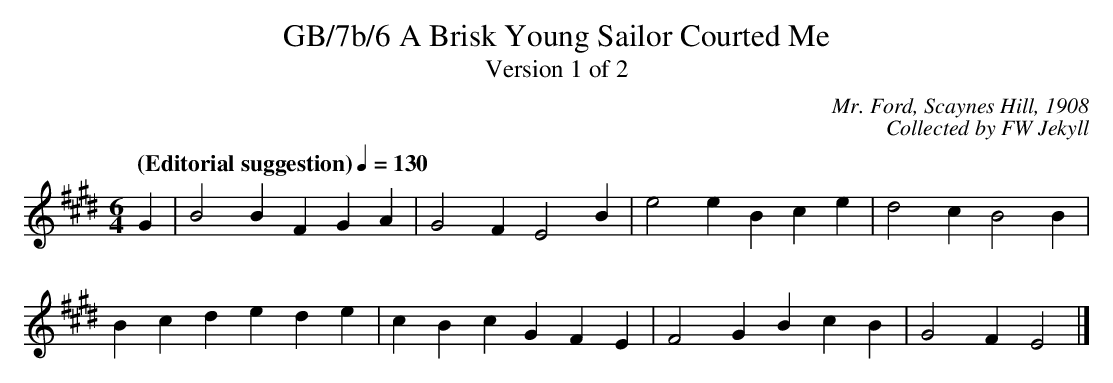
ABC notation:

X:1
T:GB/7b/6 A Brisk Young Sailor Courted Me
T:Version 1 of 2
C:Mr. Ford, Scaynes Hill, 1908
C:Collected by FW Jekyll
L:1/4
Q:"(Editorial suggestion)" 1/4=130
M:6/4
K:E
G | B2 B F G A | G2 F E2 B | e2 e B c e | d2 c B2 B |
B c d e d e | c B c G F E | F2 G B c B | G2 F E2 |]
